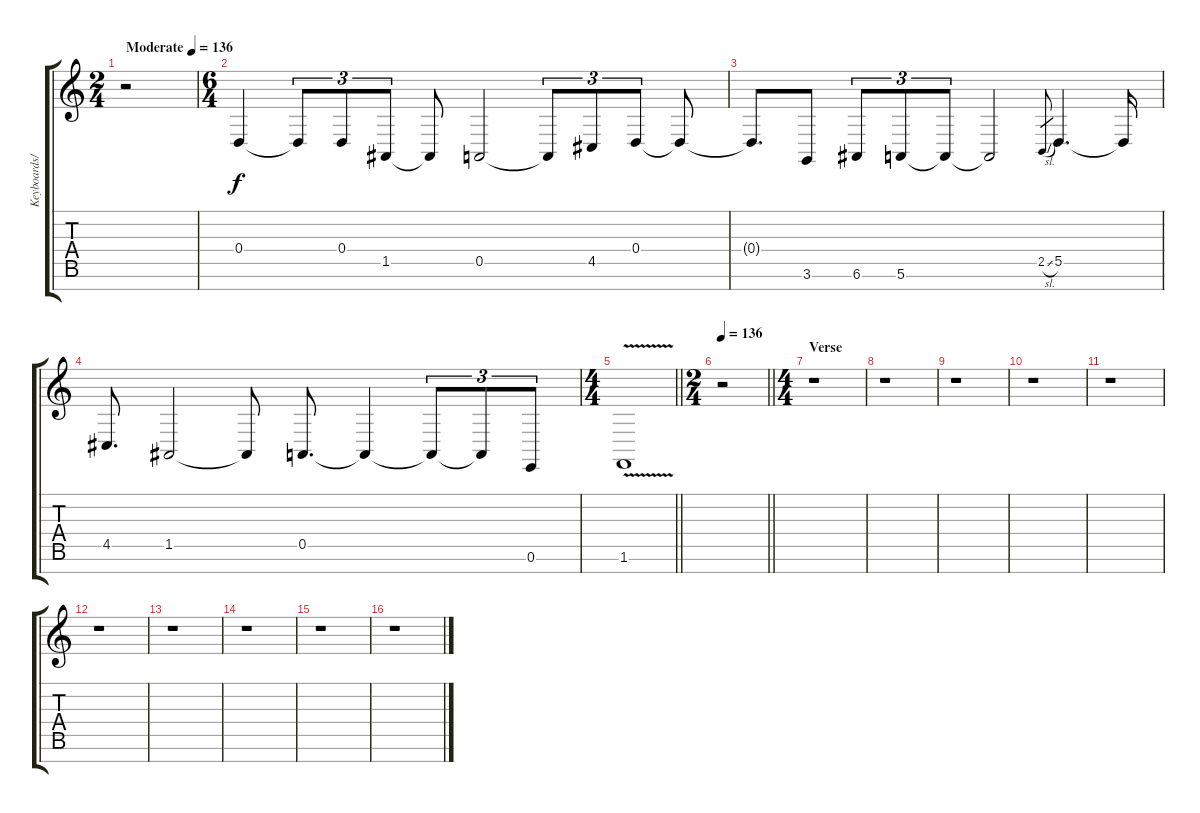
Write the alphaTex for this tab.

\track ("Keyboards/Others" "Keyboards/") {instrument stringensemble1}
\staff {score tabs}
\tuning (E4 B3 G3 D3 A2 E2 B1) {hide}
\ts (2 4)
\tempo (136 "Moderate")
\tempo 68
\tempo (136 "Moderate")
\clef g2
\ks c
r.2{dy f instrument stringensemble1} |
\ts (6 4)
0.4.4 0.4{t}.8{tu (3 2)} 0.4.8{tu (3 2)} 1.5.8{tu (3 2)} 1.5{t}.8 0.5.2 0.5{t}.8{tu (3 2)} 4.5.8{tu (3 2)} 0.4.8{tu (3 2)} 0.4{t}.8 |
0.4{t}.8{d} 3.6.8 6.6.8{tu (3 2)} 5.6.8{tu (3 2)} 5.6{t}.8{tu (3 2)} 5.6{t}.2 2.5{sl}.8{gr} 5.5.4{d} 5.5{t}.16 |
4.5.8{d} 1.5.2 1.5{t}.8 0.5.8{d} 0.5{t}.4 0.5{t}.8{tu (3 2)} 0.5{t}.8{tu (3 2)} 0.6.8{tu (3 2)} |
\ts (4 4)
\barLineRight lightlight
1.6{v}.1{volume 0} |
\ts (2 4)
\tempo 136
\barLineRight lightlight
r.2 |
\ts (4 4)
\section ("" "Verse")
r.1 |
r.1 |
r.1 |
r.1 |
r.1 |
r.1 |
r.1 |
r.1 |
r.1 |
r.1
